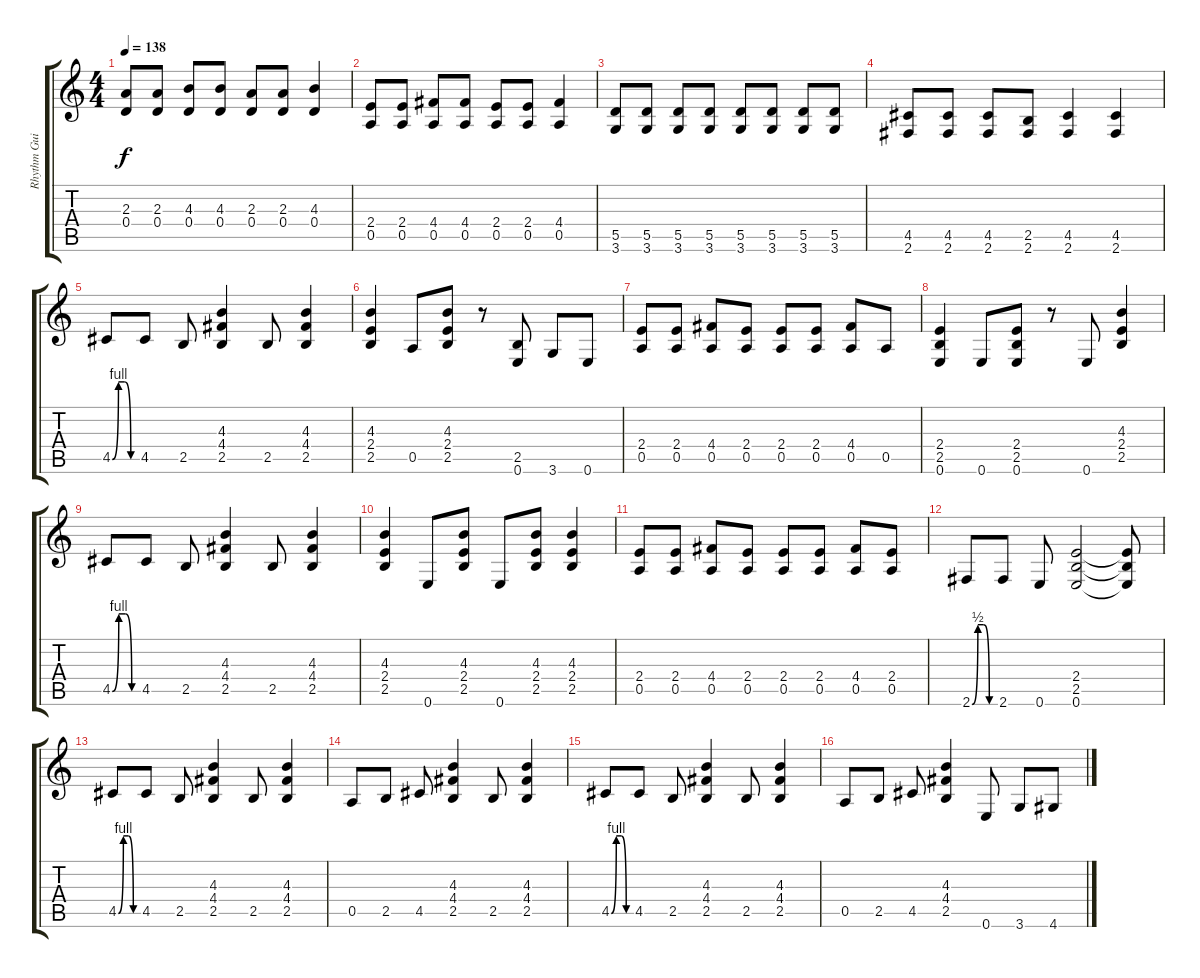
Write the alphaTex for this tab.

\track ("Rhythm Guitar II" "Rhythm Gui") {instrument distortionguitar}
\staff {score tabs}
\tuning (E4 B3 G3 D3 A2 E2) {hide}
\ts (4 4)
\tempo 138
\clef g2
\ks c
(2.3 0.4).8{dy f} (2.3 0.4).8 (4.3 0.4).8 (4.3 0.4).8 (2.3 0.4).8 (2.3 0.4).8 (4.3 0.4).4 |
(2.4 0.5).8 (2.4 0.5).8 (4.4 0.5).8 (4.4 0.5).8 (2.4 0.5).8 (2.4 0.5).8 (4.4 0.5).4 |
(5.5 3.6).8 (5.5 3.6).8 (5.5 3.6).8 (5.5 3.6).8 (5.5 3.6).8 (5.5 3.6).8 (5.5 3.6).8 (5.5 3.6).8 |
(4.5 2.6).8 (4.5 2.6).8 (4.5 2.6).8 (2.5 2.6).8 (4.5 2.6).4 (4.5 2.6).4 |
4.5{be (custom 0 0 15 4 30 4 45 0 60 0)}.8 4.5.8 2.5.8 (4.3 4.4 2.5).4 2.5.8 (4.3 4.4 2.5).4 |
(4.3 2.4 2.5).4 0.5.8 (4.3 2.4 2.5).8 r.8 (2.5 0.6).8 3.6.8 0.6.8 |
(2.4 0.5).8 (2.4 0.5).8 (4.4 0.5).8 (2.4 0.5).8 (2.4 0.5).8 (2.4 0.5).8 (4.4 0.5).8 0.5.8 |
(2.4 2.5 0.6).4 0.6.8 (2.4 2.5 0.6).8 r.8 0.6.8 (4.3 2.4 2.5).4 |
4.5{be (custom 0 0 15 4 30 4 45 0 60 0)}.8 4.5.8 2.5.8 (4.3 4.4 2.5).4 2.5.8 (4.3 4.4 2.5).4 |
(4.3 2.4 2.5).4 0.6.8 (4.3 2.4 2.5).8 0.6.8 (4.3 2.4 2.5).8 (4.3 2.4 2.5).4 |
(2.4 0.5).8 (2.4 0.5).8 (4.4 0.5).8 (2.4 0.5).8 (2.4 0.5).8 (2.4 0.5).8 (4.4 0.5).8 (2.4 0.5).8 |
2.6{be (custom 0 0 15 2 30 2 45 0 60 0)}.8 2.6.8 0.6.8 (2.4 2.5 0.6).2 (2.4{t} 2.5{t} 0.6{t}).8 |
4.5{be (custom 0 0 15 4 30 4 45 0 60 0)}.8 4.5.8 2.5.8 (4.3 4.4 2.5).4 2.5.8 (4.3 4.4 2.5).4 |
0.5.8 2.5.8 4.5.8 (4.3 4.4 2.5).4 2.5.8 (4.3 4.4 2.5).4 |
4.5{be (custom 0 0 15 4 30 4 45 0 60 0)}.8 4.5.8 2.5.8 (4.3 4.4 2.5).4 2.5.8 (4.3 4.4 2.5).4 |
0.5.8 2.5.8 4.5.8 (4.3 4.4 2.5).4 0.6.8 3.6.8 4.6.8
